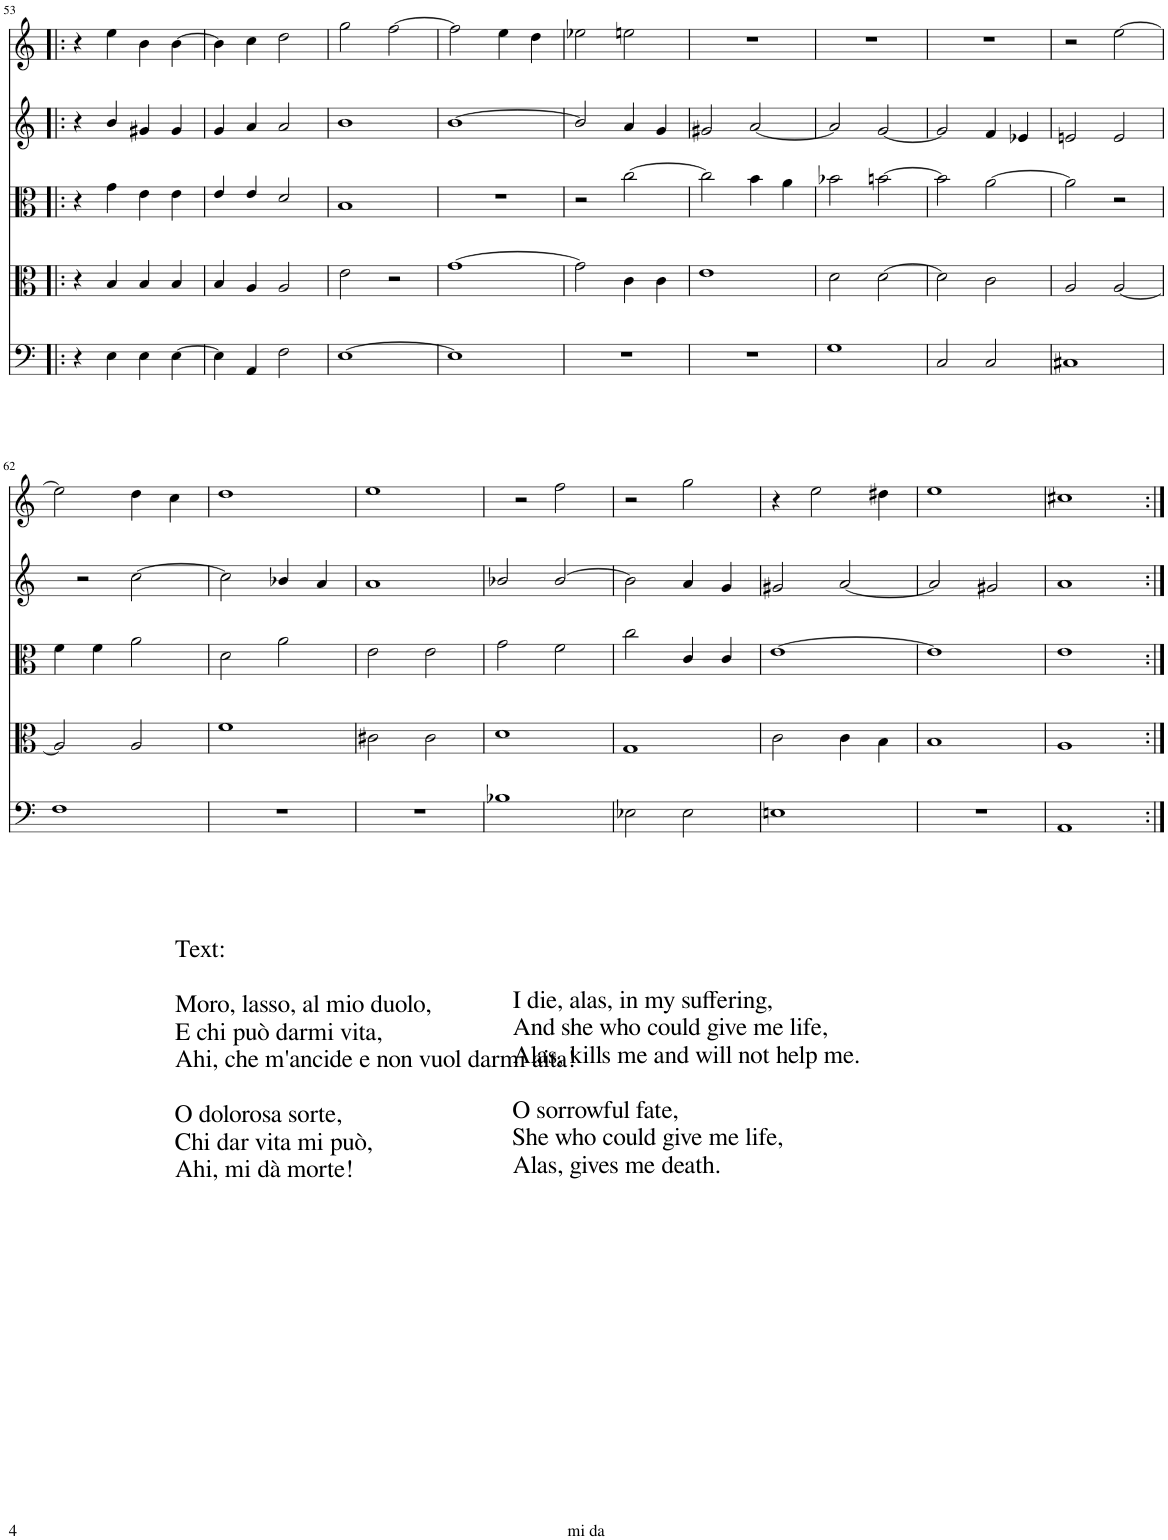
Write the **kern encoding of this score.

**kern	**kern	**kern	**kern	**kern
*part5	*part4	*part3	*part2	*part1
*staff5	*staff4	*staff3	*staff2	*staff1
*I"Basso	*I"Tenore	*I"Altus	*I"Quinto	*I"Canto
!!LO:PB:g=z
*clefF4	*clefC3	*clefC3	*clefG2	*clefG2
*k[]	*k[]	*k[]	*k[]	*k[]
*M2/2	*M2/2	*M2/2	*M2/2	*M2/2
*met(c|)	*met(c|)	*met(c|)	*met(c|)	*met(c|)
=53!|:	=53!|:	=53!|:	=53!|:	=53!|:
4r	4r	4r	4r	4r
4E\	4B/	4g\	4b/	4ee\
4E\	4B/	4e\	4g#X/	4b\
[4E\	4B/	4e\	4g#/	[4b\
=54	=54	=54	=54	=54
4E\]	4B/	4e/	4g/	4b\]
4AA/	4A/	4e/	4a/	4cc\
2F\	2A/	2d/	2a/	2dd\
=55	=55	=55	=55	=55
[1E	2e\	1B	1b	2gg\
.	2r	.	.	[2ff\
=56	=56	=56	=56	=56
1E]	[1g	1r	[1b	2ff\]
.	.	.	.	4ee\
.	.	.	.	4dd\
=57	=57	=57	=57	=57
1r	2g\]	2r	2b/]	2ee-X\
.	4c\	[2cc\	4a/	2een\
.	4c\	.	4g/	.
=58	=58	=58	=58	=58
1r	1e	2cc\]	2g#X/	1r
.	.	4b\	[2a/	.
.	.	4a\	.	.
=59	=59	=59	=59	=59
1G	2d\	2b-X\	2a/]	1r
.	[2d\	[2bn\	[2g/	.
=60	=60	=60	=60	=60
2C/	2d\]	2b\]	2g/]	1r
2C/	2c\	[2a\	4f/	.
.	.	.	4e-X/	.
=61	=61	=61	=61	=61
1C#X	2A/	2a\]	2en/	2r
.	[2A/	2r	2e/	[2ee\
!!LO:LB:g=z
=62	=62	=62	=62	=62
1F	2A/]	4f\	2r	2ee\]
.	.	4f\	.	.
.	2A/	2a\	[2cc\	4dd\
.	.	.	.	4cc\
=63	=63	=63	=63	=63
1r	1f	2d\	2cc\]	1dd
.	.	2a\	4b-X/	.
.	.	.	4a/	.
=64	=64	=64	=64	=64
1r	2c#X\	2e\	1a	1ee
.	2c#\	2e\	.	.
=65	=65	=65	=65	=65
1B-X	1d	2g\	2b-X/	2r
.	.	2f\	[2b-/	2ff\
=66	=66	=66	=66	=66
2E-X\	1G	2cc\	2b-\]	2r
2E-\	.	4c/	4a/	2gg\
.	.	4c/	4g/	.
=67	=67	=67	=67	=67
1En	2c\	[1e	2g#X/	4r
.	.	.	.	2ee\
.	4c\	.	[2a/	.
.	4B\	.	.	4dd#X\
=68	=68	=68	=68	=68
1r	1B	1e]	2a/]	1ee
.	.	.	2g#X/	.
=69	=69	=69	=69	=69
1AA	1A	1e	1a	1cc#X
=:|!	=:|!	=:|!	=:|!	=:|!
*-	*-	*-	*-	*-
